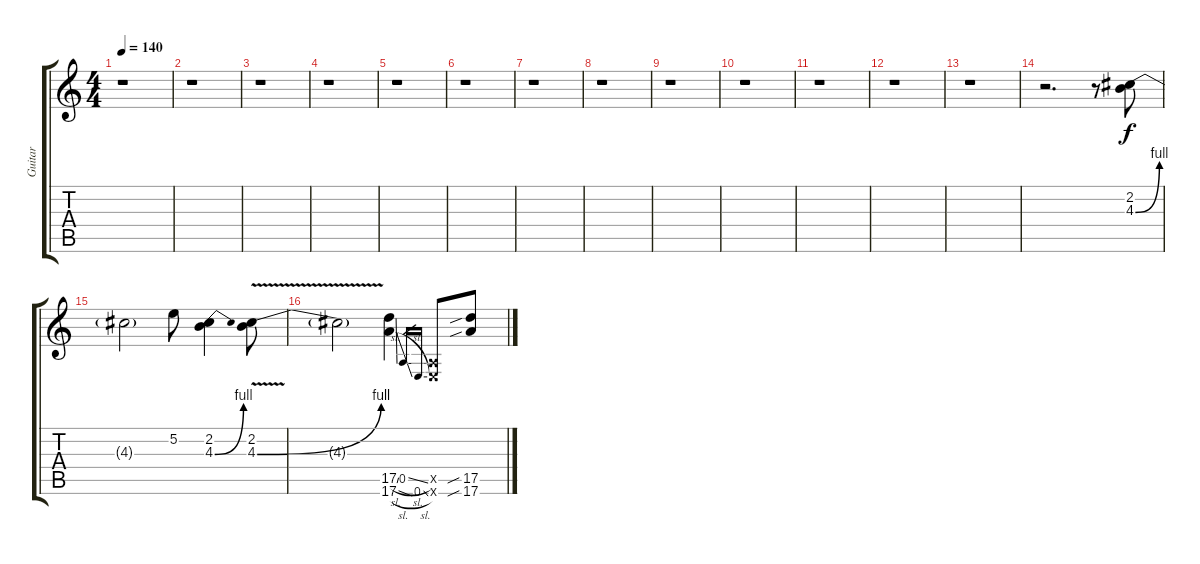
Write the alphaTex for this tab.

\track ("Guitar" "Guitar") {instrument overdrivenguitar}
\staff {score tabs}
\tuning (E4 B3 G3 D3 A2 E2) {hide}
\ts (4 4)
\tempo 140
\clef g2
\ks c
r.1{dy f} |
r.1 |
r.1 |
r.1 |
r.1 |
r.1 |
r.1 |
r.1 |
r.1 |
r.1 |
r.1 |
r.1 |
r.1 |
r.2{d} r.8 (2.2 4.3{be (bend 0 0 60 4)}).8 |
4.3{t}.2 5.2.8 (2.2 4.3{be (bend 0 0 60 4)}).4 (2.2 4.3{be (bend 0 0 60 4) v}).8 |
4.3{t}.2 (17.5{sl} 17.6{sl}).4 0.5{sl}.16{gr} 0.6{sl}.16{gr} (0.5{x} 0.6{x}).8 (17.5{sib} 17.6{sib}).8
